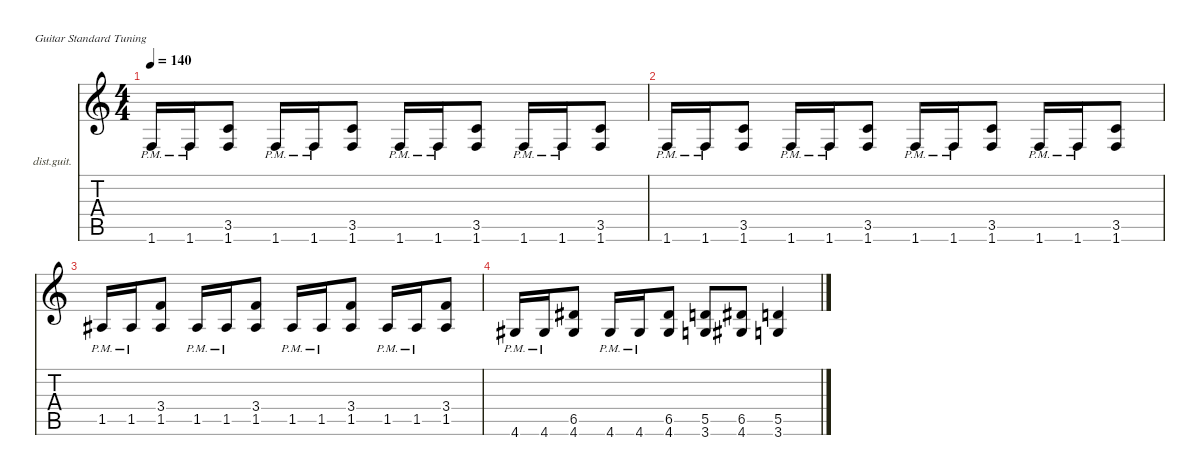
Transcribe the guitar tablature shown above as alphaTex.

\defaultSystemsLayout 4
\hideDynamics
\bracketExtendMode nobrackets
\firstSystemTrackNameOrientation horizontal
\otherSystemsTrackNameOrientation horizontal
\track ("Distortion Guitar" "dist.guit.") {instrument distortionguitar}
\staff {score tabs}
\tuning (E4 B3 G3 D3 A2 E2)
\ts (4 4)
\tempo 140
\clef g2
\ks c
1.6{pm}.16{dy mf} 1.6{pm}.16 (1.6 3.5).8 1.6{pm}.16 1.6{pm}.16 (1.6 3.5).8 1.6{pm}.16 1.6{pm}.16 (1.6 3.5).8 1.6{pm}.16 1.6{pm}.16 (1.6 3.5).8 |
1.6{pm}.16 1.6{pm}.16 (1.6 3.5).8 1.6{pm}.16 1.6{pm}.16 (1.6 3.5).8 1.6{pm}.16 1.6{pm}.16 (1.6 3.5).8 1.6{pm}.16 1.6{pm}.16 (1.6 3.5).8 |
1.5{pm acc #}.16 1.5{pm acc #}.16 (1.5{acc #} 3.4).8 1.5{pm acc #}.16 1.5{pm acc #}.16 (1.5{acc #} 3.4).8 1.5{pm acc #}.16 1.5{pm acc #}.16 (1.5{acc #} 3.4).8 1.5{pm acc #}.16 1.5{pm acc #}.16 (1.5{acc #} 3.4).8 |
4.6{pm acc #}.16 4.6{pm acc #}.16 (4.6{acc #} 6.5{acc #}).8 4.6{pm acc #}.16 4.6{pm acc #}.16 (4.6{acc #} 6.5{acc #}).8 (3.6 5.5).8 (4.6{acc #} 6.5{acc #}).8 (3.6 5.5).4
